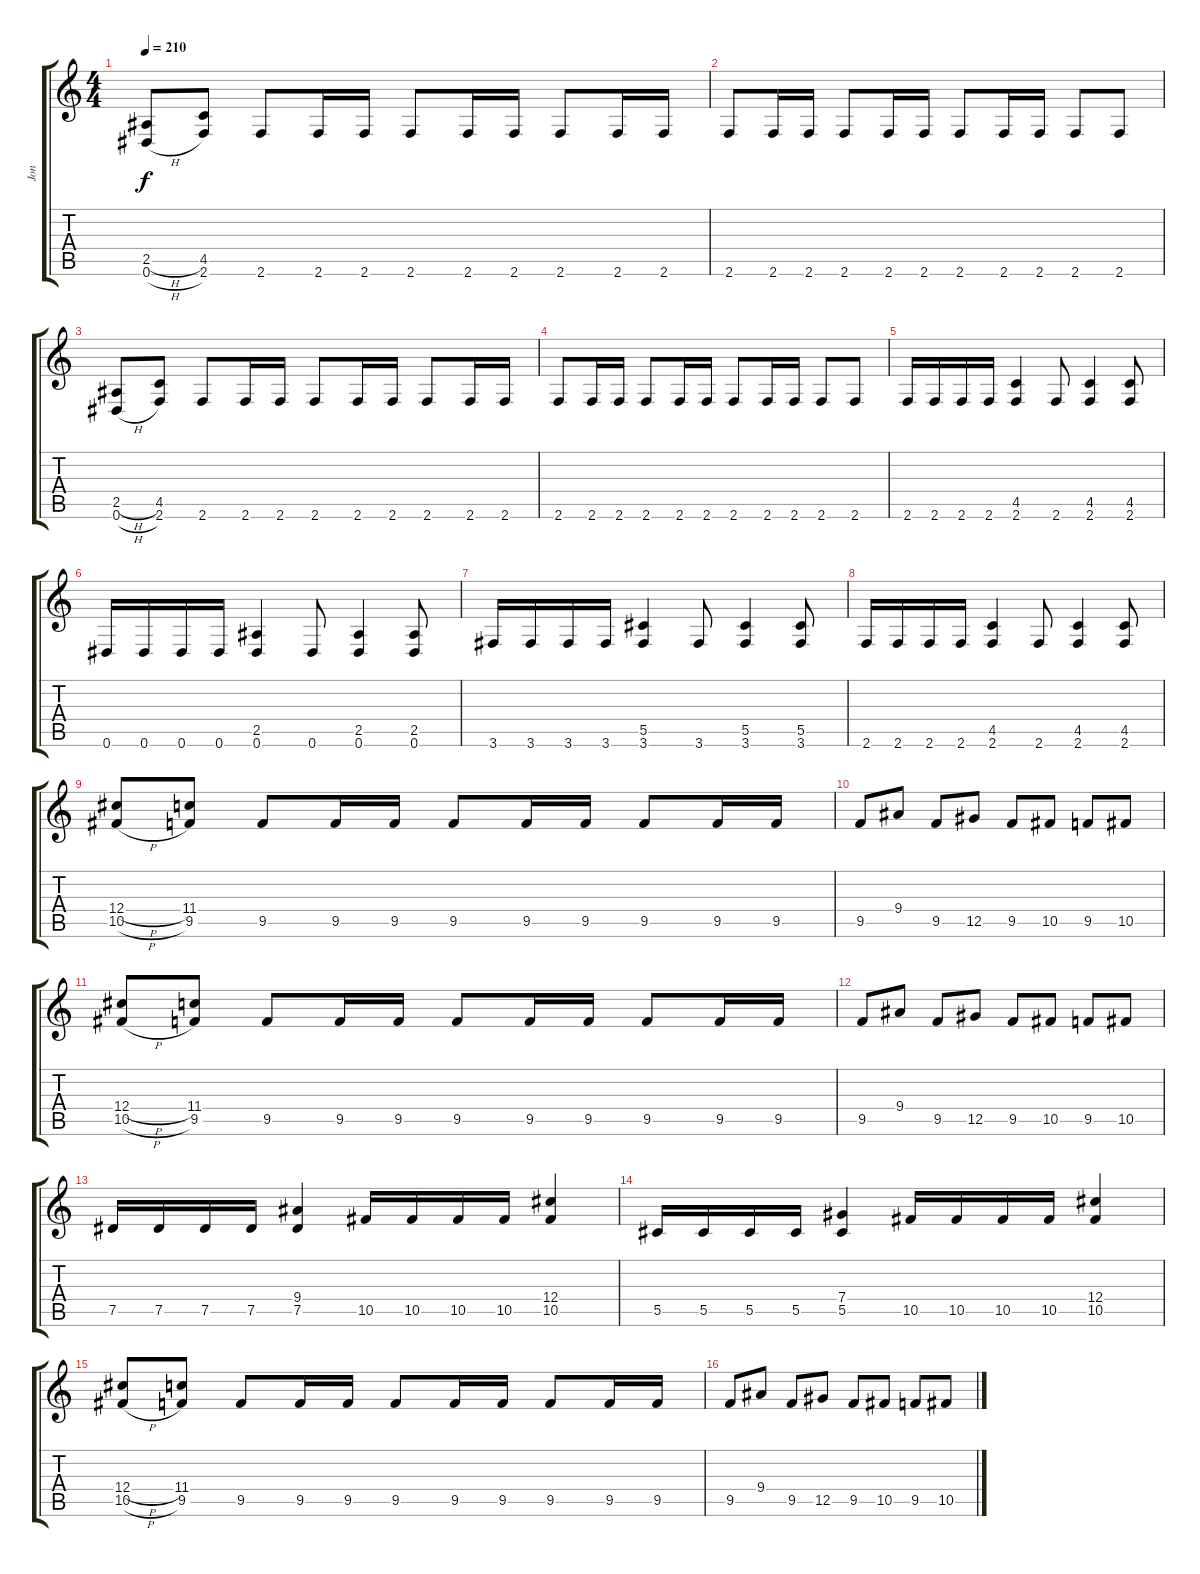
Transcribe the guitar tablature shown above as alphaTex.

\track ("Jon" "Jon") {instrument distortionguitar}
\staff {score tabs}
\tuning (Eb4 Bb3 Gb3 Db3 Ab2 Eb2) {hide}
\ts (4 4)
\tempo 210
\clef g2
\ks c
(2.5{h} 0.6{h}).8{dy f} (4.5 2.6).8 2.6.8 2.6.16 2.6.16 2.6.8 2.6.16 2.6.16 2.6.8 2.6.16 2.6.16 |
2.6.8 2.6.16 2.6.16 2.6.8 2.6.16 2.6.16 2.6.8 2.6.16 2.6.16 2.6.8 2.6.8 |
(2.5{h} 0.6{h}).8 (4.5 2.6).8 2.6.8 2.6.16 2.6.16 2.6.8 2.6.16 2.6.16 2.6.8 2.6.16 2.6.16 |
2.6.8 2.6.16 2.6.16 2.6.8 2.6.16 2.6.16 2.6.8 2.6.16 2.6.16 2.6.8 2.6.8 |
2.6.16 2.6.16 2.6.16 2.6.16 (4.5 2.6).4 2.6.8 (4.5 2.6).4 (4.5 2.6).8 |
0.6.16 0.6.16 0.6.16 0.6.16 (2.5 0.6).4 0.6.8 (2.5 0.6).4 (2.5 0.6).8 |
3.6.16 3.6.16 3.6.16 3.6.16 (5.5 3.6).4 3.6.8 (5.5 3.6).4 (5.5 3.6).8 |
2.6.16 2.6.16 2.6.16 2.6.16 (4.5 2.6).4 2.6.8 (4.5 2.6).4 (4.5 2.6).8 |
(12.4{h} 10.5{h}).8 (11.4 9.5).8 9.5.8 9.5.16 9.5.16 9.5.8 9.5.16 9.5.16 9.5.8 9.5.16 9.5.16 |
9.5.8 9.4.8 9.5.8 12.5.8 9.5.8 10.5.8 9.5.8 10.5.8 |
(12.4{h} 10.5{h}).8 (11.4 9.5).8 9.5.8 9.5.16 9.5.16 9.5.8 9.5.16 9.5.16 9.5.8 9.5.16 9.5.16 |
9.5.8 9.4.8 9.5.8 12.5.8 9.5.8 10.5.8 9.5.8 10.5.8 |
7.5.16 7.5.16 7.5.16 7.5.16 (9.4 7.5).4 10.5.16 10.5.16 10.5.16 10.5.16 (12.4 10.5).4 |
5.5.16 5.5.16 5.5.16 5.5.16 (7.4 5.5).4 10.5.16 10.5.16 10.5.16 10.5.16 (12.4 10.5).4 |
(12.4{h} 10.5{h}).8 (11.4 9.5).8 9.5.8 9.5.16 9.5.16 9.5.8 9.5.16 9.5.16 9.5.8 9.5.16 9.5.16 |
9.5.8 9.4.8 9.5.8 12.5.8 9.5.8 10.5.8 9.5.8 10.5.8
